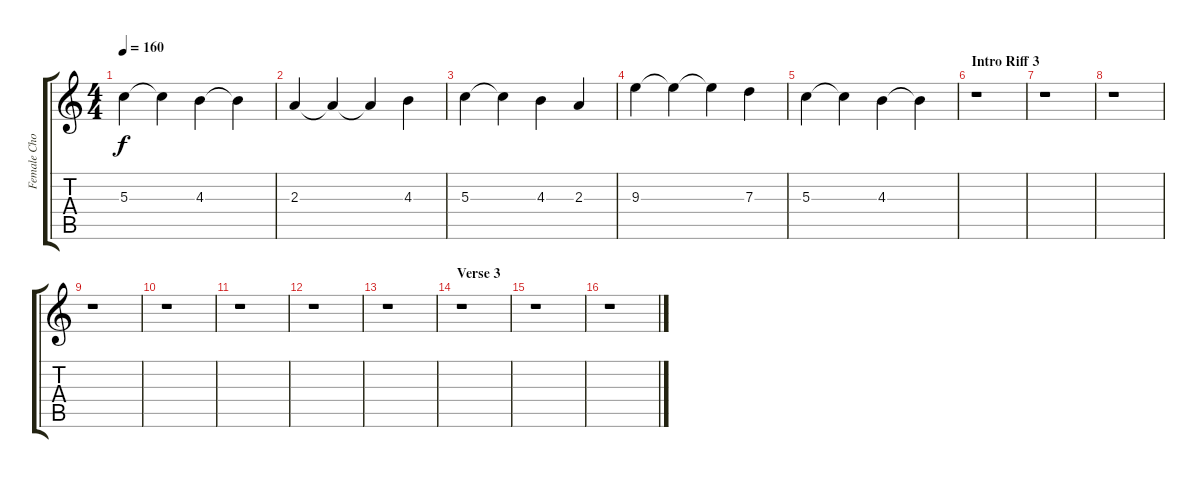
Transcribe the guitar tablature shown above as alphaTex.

\track ("Female Choir" "Female Cho") {instrument choiraahs}
\staff {score tabs}
\tuning (E5 B4 G4 D4 A3 E3) {hide}
\ts (4 4)
\tempo 160
\clef g2
\ks c
5.3.4{dy f} 5.3{t}.4 4.3.4 4.3{t}.4 |
2.3.4 2.3{t}.4 2.3{t}.4 4.3.4 |
5.3.4 5.3{t}.4 4.3.4 2.3.4 |
9.3.4 9.3{t}.4 9.3{t}.4 7.3.4 |
5.3.4 5.3{t}.4 4.3.4 4.3{t}.4 |
\section ("" "Intro Riff 3")
r.1 |
r.1 |
r.1 |
r.1 |
r.1 |
r.1 |
r.1 |
r.1 |
\section ("" "Verse 3")
r.1 |
r.1 |
r.1
